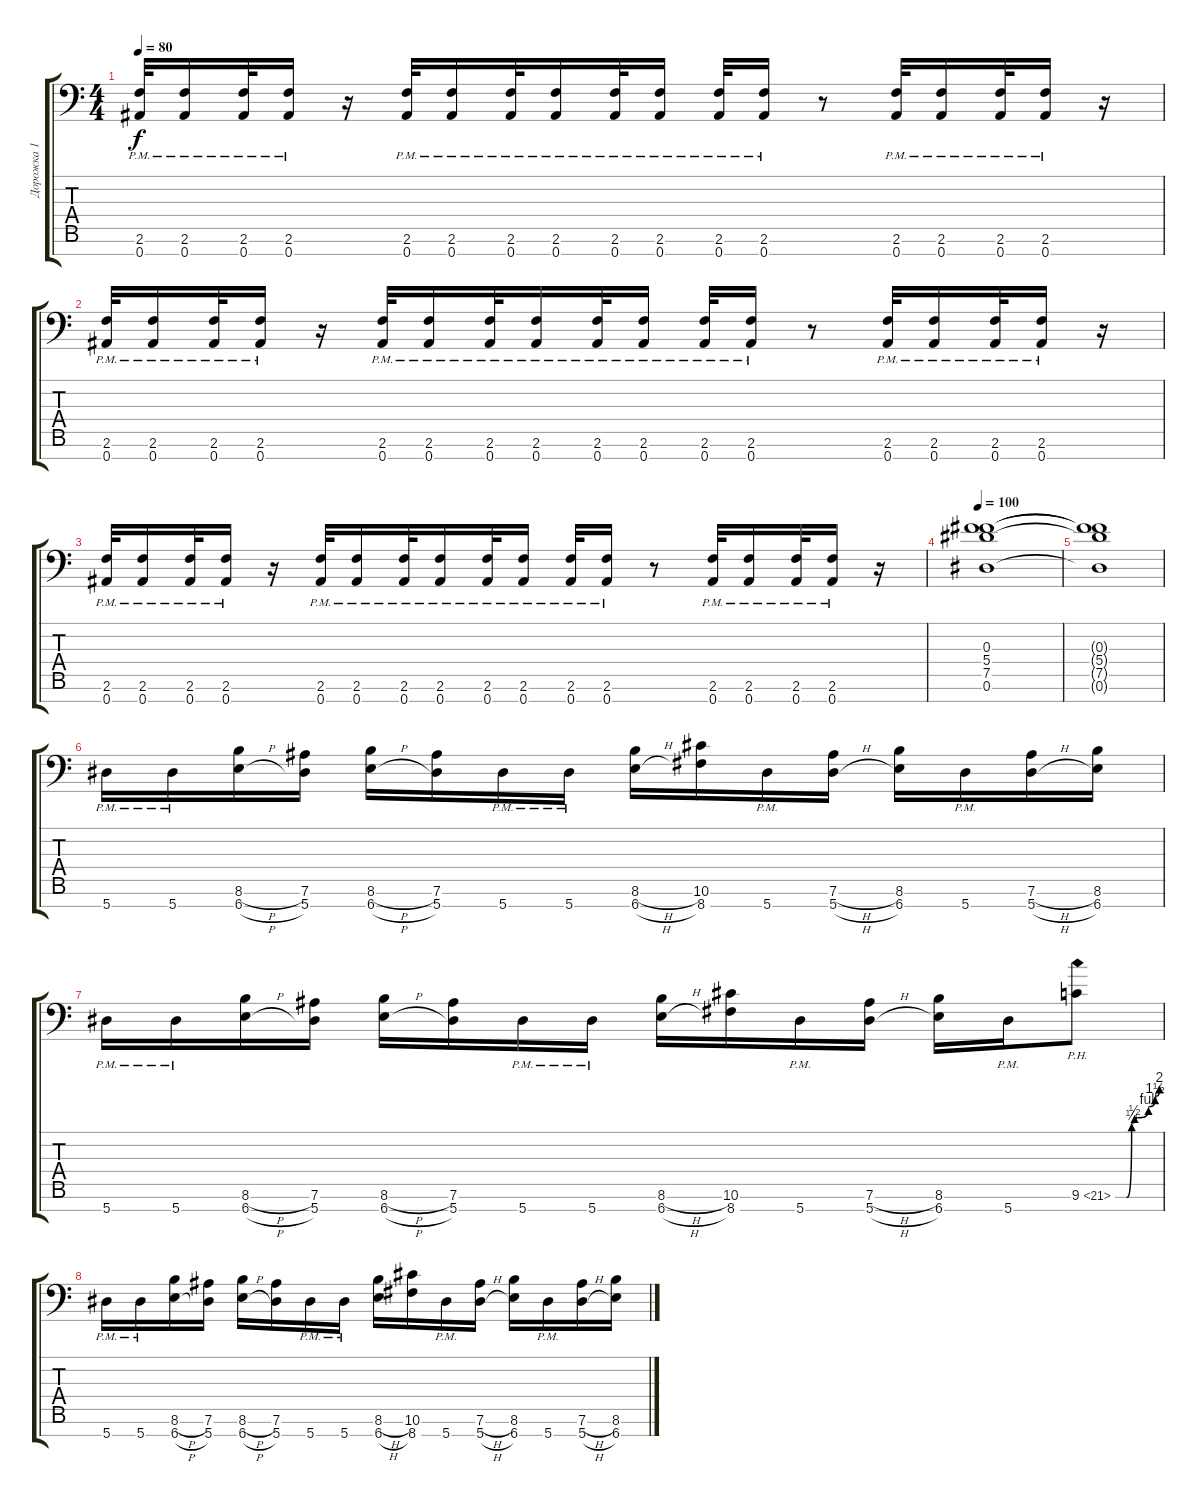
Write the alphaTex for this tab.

\track ("Дорожка 1" "Дорожка 1") {instrument electricguitarjazz}
\staff {score tabs}
\tuning (Eb4 Bb3 Gb3 Db3 Ab2 Eb2 Bb1) {hide}
\ts (4 4)
\tempo 80
\clef f4
\ks c
(2.6{pm} 0.7{pm}).32{dy f} (2.6{pm} 0.7{pm}).16 (2.6{pm} 0.7{pm}).32 (2.6{pm} 0.7{pm}).16 r.16 (2.6{pm} 0.7{pm}).32 (2.6{pm} 0.7{pm}).16 (2.6{pm} 0.7{pm}).32 (2.6{pm} 0.7{pm}).16 (2.6{pm} 0.7{pm}).32 (2.6{pm} 0.7{pm}).16 (2.6{pm} 0.7{pm}).32 (2.6{pm} 0.7{pm}).16 r.8 (2.6{pm} 0.7{pm}).32 (2.6{pm} 0.7{pm}).16 (2.6{pm} 0.7{pm}).32 (2.6{pm} 0.7{pm}).16 r.16 |
(2.6{pm} 0.7{pm}).32 (2.6{pm} 0.7{pm}).16 (2.6{pm} 0.7{pm}).32 (2.6{pm} 0.7{pm}).16 r.16 (2.6{pm} 0.7{pm}).32 (2.6{pm} 0.7{pm}).16 (2.6{pm} 0.7{pm}).32 (2.6{pm} 0.7{pm}).16 (2.6{pm} 0.7{pm}).32 (2.6{pm} 0.7{pm}).16 (2.6{pm} 0.7{pm}).32 (2.6{pm} 0.7{pm}).16 r.8 (2.6{pm} 0.7{pm}).32 (2.6{pm} 0.7{pm}).16 (2.6{pm} 0.7{pm}).32 (2.6{pm} 0.7{pm}).16 r.16 |
(2.6{pm} 0.7{pm}).32 (2.6{pm} 0.7{pm}).16 (2.6{pm} 0.7{pm}).32 (2.6{pm} 0.7{pm}).16 r.16 (2.6{pm} 0.7{pm}).32 (2.6{pm} 0.7{pm}).16 (2.6{pm} 0.7{pm}).32 (2.6{pm} 0.7{pm}).16 (2.6{pm} 0.7{pm}).32 (2.6{pm} 0.7{pm}).16 (2.6{pm} 0.7{pm}).32 (2.6{pm} 0.7{pm}).16 r.8 (2.6{pm} 0.7{pm}).32 (2.6{pm} 0.7{pm}).16 (2.6{pm} 0.7{pm}).32 (2.6{pm} 0.7{pm}).16 r.16 |
\tempo 100
(0.3 5.4 7.5 0.6).1 |
(0.3{t} 5.4{t} 7.5{t} 0.6{t}).1 |
5.7{pm}.16 5.7{pm}.16 (8.6{h} 6.7{h}).16 (7.6 5.7).16 (8.6{h} 6.7{h}).16 (7.6 5.7).16 5.7{pm}.16 5.7{pm}.16 (8.6{h} 6.7{h}).16 (10.6 8.7).16 5.7{pm}.16 (7.6{h} 5.7{h}).16 (8.6 6.7).16 5.7{pm}.16 (7.6{h} 5.7{h}).16 (8.6 6.7).16 |
5.7{pm}.16 5.7{pm}.16 (8.6{h} 6.7{h}).16 (7.6 5.7).16 (8.6{h} 6.7{h}).16 (7.6 5.7).16 5.7{pm}.16 5.7{pm}.16 (8.6{h} 6.7{h}).16 (10.6 8.7).16 5.7{pm}.16 (7.6{h} 5.7{h}).16 (8.6 6.7).16 5.7{pm}.16 9.6{be (custom 0 0 15 0 22 1 26 2 30 2 45 4 54 6 56 6 60 8) ph 12}.8 |
5.7{pm}.16 5.7{pm}.16 (8.6{h} 6.7{h}).16 (7.6 5.7).16 (8.6{h} 6.7{h}).16 (7.6 5.7).16 5.7{pm}.16 5.7{pm}.16 (8.6{h} 6.7{h}).16 (10.6 8.7).16 5.7{pm}.16 (7.6{h} 5.7{h}).16 (8.6 6.7).16 5.7{pm}.16 (7.6{h} 5.7{h}).16 (8.6 6.7).16
